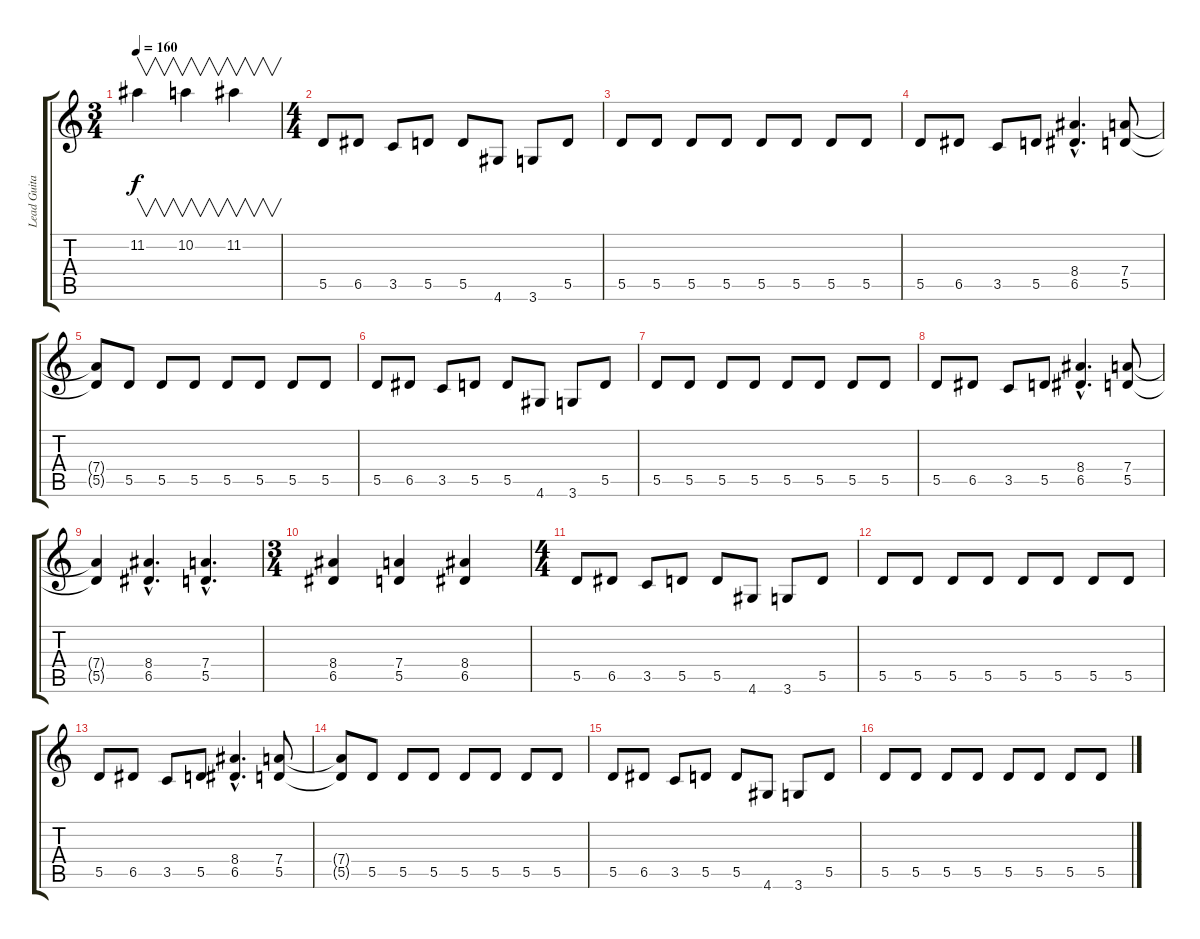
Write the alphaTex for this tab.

\track ("Lead Guitar" "Lead Guita") {instrument distortionguitar}
\staff {score tabs}
\tuning (E4 B3 G3 D3 A2 E2) {hide}
\ts (3 4)
\tempo 160
\clef g2
\ks c
11.2.4{v dy f} 10.2.4{v} 11.2.4{v} |
\ts (4 4)
5.5.8 6.5.8 3.5.8 5.5.8 5.5.8 4.6.8 3.6.8 5.5.8 |
5.5.8 5.5.8 5.5.8 5.5.8 5.5.8 5.5.8 5.5.8 5.5.8 |
5.5.8 6.5.8 3.5.8 5.5.8 (8.4{hac} 6.5{hac}).4{d} (7.4 5.5).8 |
(7.4{t} 5.5{t}).8 5.5.8 5.5.8 5.5.8 5.5.8 5.5.8 5.5.8 5.5.8 |
5.5.8 6.5.8 3.5.8 5.5.8 5.5.8 4.6.8 3.6.8 5.5.8 |
5.5.8 5.5.8 5.5.8 5.5.8 5.5.8 5.5.8 5.5.8 5.5.8 |
5.5.8 6.5.8 3.5.8 5.5.8 (8.4{hac} 6.5{hac}).4{d} (7.4 5.5).8 |
(7.4{t} 5.5{t}).4 (8.4{hac} 6.5{hac}).4{d} (7.4{hac} 5.5{hac}).4{d} |
\ts (3 4)
(8.4 6.5).4 (7.4 5.5).4 (8.4 6.5).4 |
\ts (4 4)
5.5.8 6.5.8 3.5.8 5.5.8 5.5.8 4.6.8 3.6.8 5.5.8 |
5.5.8 5.5.8 5.5.8 5.5.8 5.5.8 5.5.8 5.5.8 5.5.8 |
5.5.8 6.5.8 3.5.8 5.5.8 (8.4{hac} 6.5{hac}).4{d} (7.4 5.5).8 |
(7.4{t} 5.5{t}).8 5.5.8 5.5.8 5.5.8 5.5.8 5.5.8 5.5.8 5.5.8 |
5.5.8 6.5.8 3.5.8 5.5.8 5.5.8 4.6.8 3.6.8 5.5.8 |
5.5.8 5.5.8 5.5.8 5.5.8 5.5.8 5.5.8 5.5.8 5.5.8
